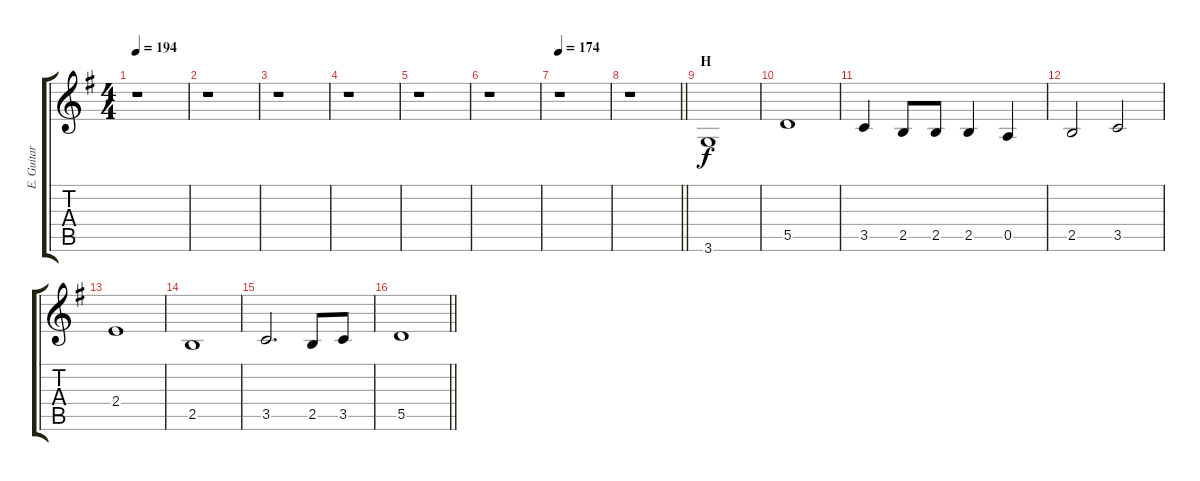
\track ("E. Guitar III" "E. Guitar ") {instrument overdrivenguitar}
\staff {score tabs}
\tuning (E4 B3 G3 D3 A2 E2) {hide}
\ts (4 4)
\tempo 194
\clef g2
\ks g
r.1{dy f} |
r.1 |
r.1 |
r.1 |
r.1 |
r.1 |
\tempo 174
r.1 |
\barLineRight lightlight
r.1 |
\section ("" "H")
3.6.1 |
5.5.1 |
3.5.4 2.5.8 2.5.8 2.5.4 0.5.4 |
2.5.2 3.5.2 |
2.4.1 |
2.5.1 |
3.5.2{d} 2.5.8 3.5.8 |
\barLineRight lightlight
5.5.1
